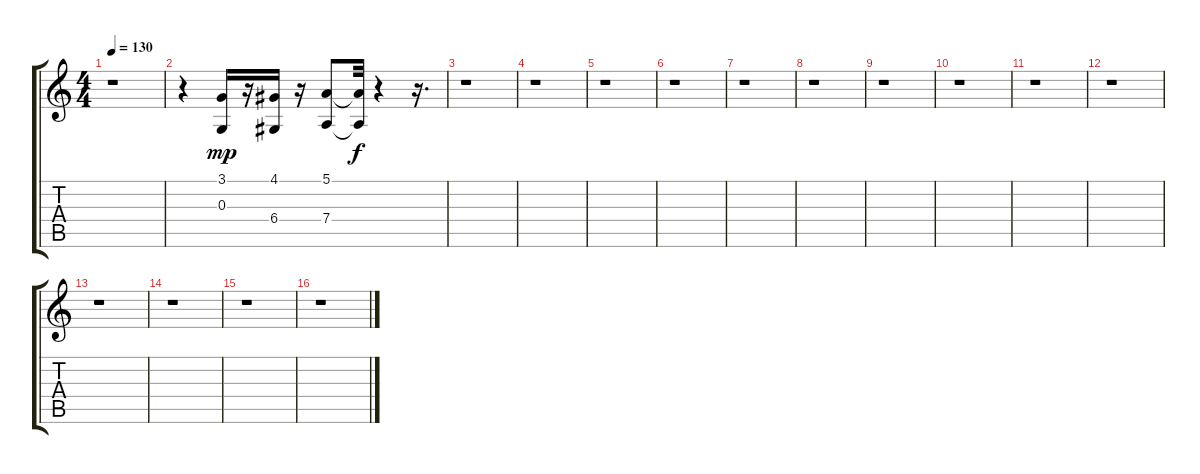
\track "" {instrument brasssection}
\staff {score tabs}
\tuning (E4 B3 G3 D3 A2 E2) {hide}
\ts (4 4)
\tempo 130
\clef g2
\ks c
r.1{dy f} |
r.4 (3.1 0.3).16{dy mp} r.16 (4.1 6.4).16 r.16 (5.1 7.4).8 (5.1{t} 7.4{t}).32{dy f} r.4 r.16{d} |
r.1 |
r.1 |
r.1 |
r.1 |
r.1 |
r.1 |
r.1 |
r.1 |
r.1 |
r.1 |
r.1 |
r.1 |
r.1 |
r.1
